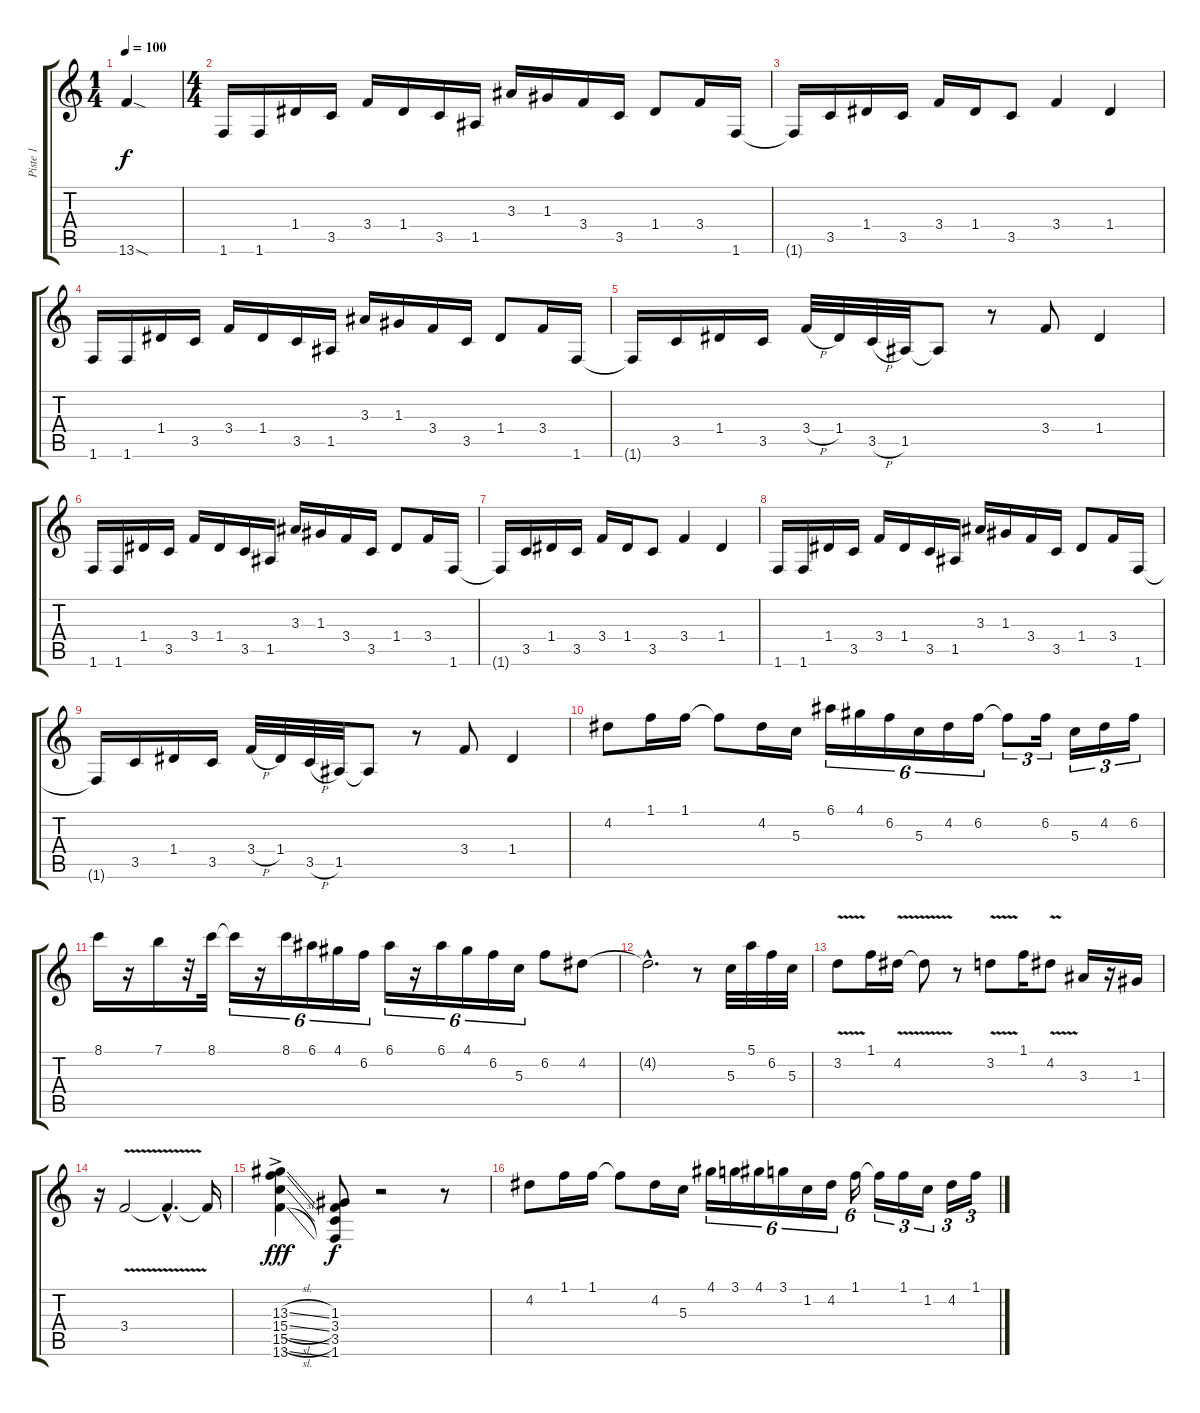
\track ("Piste 1" "Piste 1") {instrument distortionguitar}
\staff {score tabs}
\tuning (E4 B3 G3 D3 A2 E2) {hide}
\ts (1 4)
\tempo 100
\clef g2
\ks c
13.6{sod}.4{dy f instrument distortionguitar} |
\ts (4 4)
1.6.16 1.6.16 1.4.16 3.5.16 3.4.16 1.4.16 3.5.16 1.5.16 3.3.16 1.3.16 3.4.16 3.5.16 1.4.8 3.4.16 1.6.16 |
1.6{t}.16 3.5.16 1.4.16 3.5.16 3.4.16 1.4.16 3.5.8 3.4.4 1.4.4 |
1.6.16 1.6.16 1.4.16 3.5.16 3.4.16 1.4.16 3.5.16 1.5.16 3.3.16 1.3.16 3.4.16 3.5.16 1.4.8 3.4.16 1.6.16 |
1.6{t}.16 3.5.16 1.4.16 3.5.16 3.4{h}.32 1.4.32 3.5{h}.32 1.5.32 1.5{t}.8 r.8 3.4.8 1.4.4 |
1.6.16 1.6.16 1.4.16 3.5.16 3.4.16 1.4.16 3.5.16 1.5.16 3.3.16 1.3.16 3.4.16 3.5.16 1.4.8 3.4.16 1.6.16 |
1.6{t}.16 3.5.16 1.4.16 3.5.16 3.4.16 1.4.16 3.5.8 3.4.4 1.4.4 |
1.6.16 1.6.16 1.4.16 3.5.16 3.4.16 1.4.16 3.5.16 1.5.16 3.3.16 1.3.16 3.4.16 3.5.16 1.4.8 3.4.16 1.6.16 |
1.6{t}.16 3.5.16 1.4.16 3.5.16 3.4{h}.32 1.4.32 3.5{h}.32 1.5.32 1.5{t}.8 r.8 3.4.8 1.4.4 |
4.2.8 1.1.16 1.1.16 1.1{t}.8 4.2.16 5.3.16 6.1.16{tu (6 4)} 4.1.16{tu (6 4)} 6.2.16{tu (6 4)} 5.3.16{tu (6 4)} 4.2.16{tu (6 4)} 6.2.16{tu (6 4)} 6.2{t}.8{tu (3 2)} 6.2.16{tu (3 2)} 5.3.16{tu (3 2)} 4.2.16{tu (3 2)} 6.2.16{tu (3 2)} |
8.1.16 r.16 7.1.16 r.32 8.1.32 8.1{t}.16{tu (6 4)} r.16{tu (6 4)} 8.1.16{tu (6 4)} 6.1.16{tu (6 4)} 4.1.16{tu (6 4)} 6.2.16{tu (6 4)} 6.1.16{tu (6 4)} r.16{tu (6 4)} 6.1.16{tu (6 4)} 4.1.16{tu (6 4)} 6.2.16{tu (6 4)} 5.3.16{tu (6 4)} 6.2.8 4.2.8 |
4.2{hac t}.2{d} r.8 5.3.32 5.1.32 6.2.32 5.3.32 |
3.2{v}.8 1.1.16 4.2{v}.16 4.2{t}.8 r.8 3.2{v}.8 1.1.16 4.2{v}.8 3.3.16 r.16 1.3.16 |
r.16 3.4{v}.2 3.4{hac t}.4{d} 3.4{t}.16 |
(13.3{sl} 15.4{sl ac} 15.5{sl} 13.6{sl}).4{dy fff} (1.3 3.4 3.5 1.6).8{dy f volume 0} r.2 r.8 |
4.2.8{volume 13} 1.1.16 1.1.16 1.1{t}.8 4.2.16 5.3.16 4.1.16{tu (6 4)} 3.1.16{tu (6 4)} 4.1.16{tu (6 4)} 3.1.16{tu (6 4)} 1.2.16{tu (6 4)} 4.2.16{tu (6 4)} 1.1.16{tu (6 4)} 1.1{t}.16{tu (3 2)} 1.1.16{tu (3 2)} 1.2.16{tu (3 2)} 4.2.16{tu (3 2)} 1.1.16{tu (3 2)}
